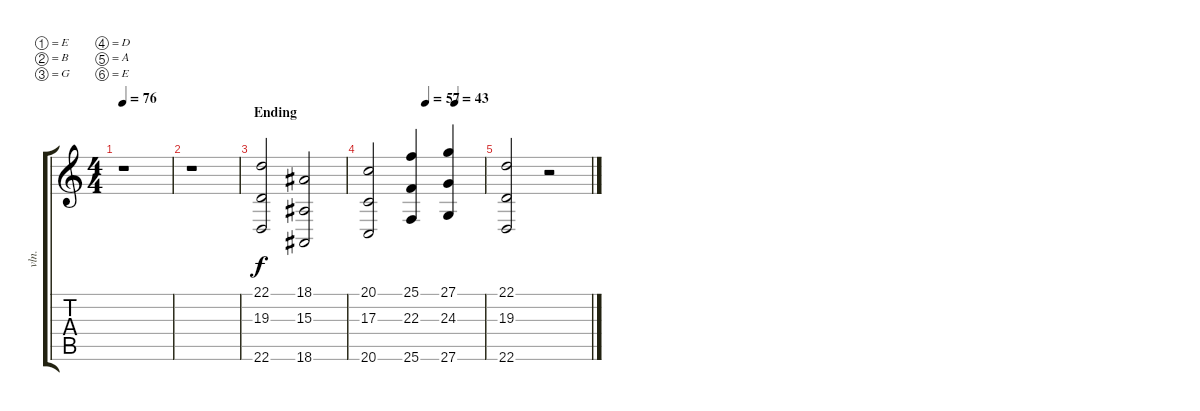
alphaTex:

\defaultSystemsLayout 4
\bracketExtendMode groupsimilarinstruments
\otherSystemsTrackNameOrientation horizontal
\track ("Keyboards, guitar fills, etc..." "vln.") {instrument stringensemble1}
\staff {score tabs}
\tuning (E3 B2 G2 D2 A1 E1)
\ts (4 4)
\tempo 76
\clef g2
\ks c
r.1{dy f} |
r.1 |
\section ("" "Ending")
(22.1 19.3 22.6).2{instrument stringensemble1} (18.1{acc #} 15.3{acc #} 18.6{acc #}).2 |
\tempo (57 0.5)
\tempo (43 0.75)
(20.1 17.3 20.6).2 (25.1 22.3 25.6).4 (27.1 24.3 27.6).4 |
(22.1 19.3 22.6).2 r.2
